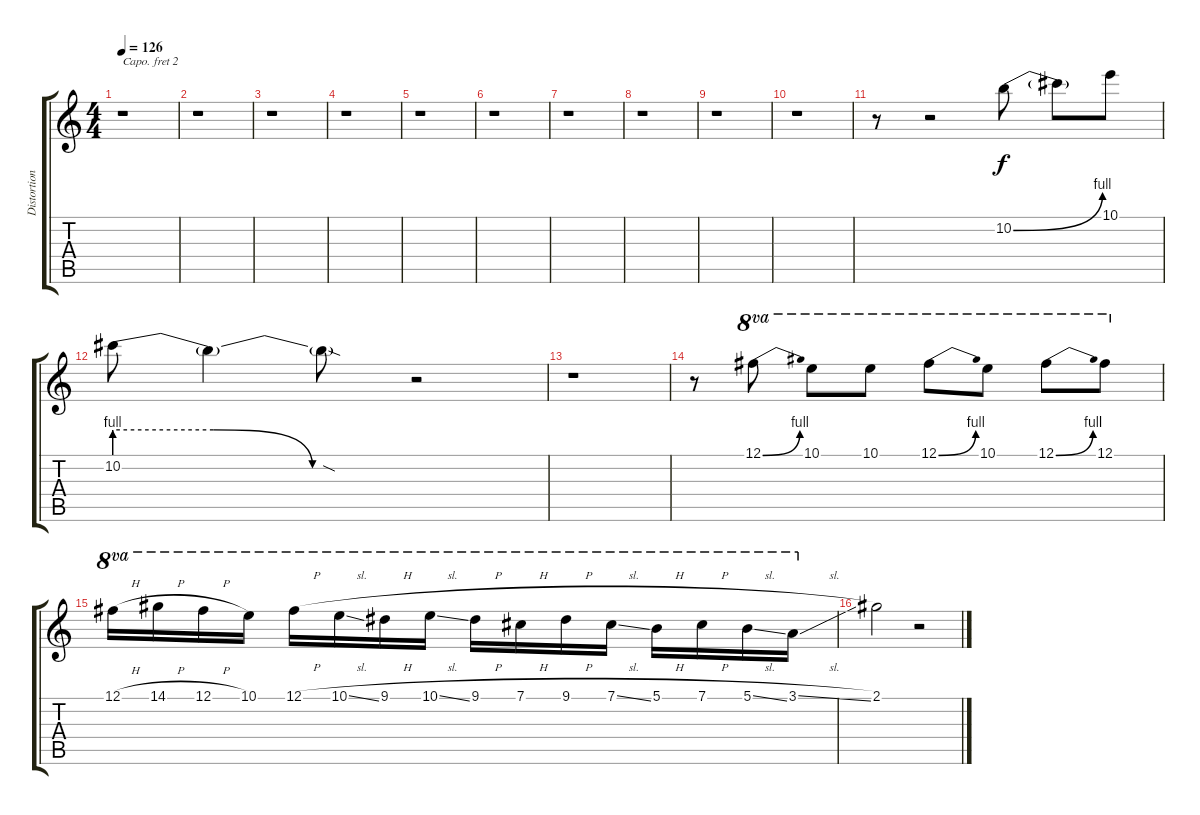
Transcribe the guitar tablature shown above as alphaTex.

\track ("Distortion Guitar Lead 2" "Distortion") {instrument distortionguitar}
\staff {score tabs}
\capo 2
\tuning (E4 B3 G3 D3 A2 E2) {hide}
\ts (4 4)
\tempo 126
\clef g2
\ks c
r.1{dy f} |
r.1 |
r.1 |
r.1 |
r.1 |
r.1 |
r.1 |
r.1 |
r.1 |
r.1 |
r.8 r.2 10.2{be (bend 0 0 60 4)}.8 10.2{t}.8 10.1.8 |
10.2{be (custom 0 4 20 4 40 0 60 0)}.8 10.2{t}.4 10.2{sod t}.8 r.2 |
r.1 |
r.8 12.1{be (bend 0 0 60 4)}.8{ot 8va} 10.1.8{ot 8va} 10.1.8{ot 8va} 12.1{be (bend 0 0 60 4)}.8{ot 8va} 10.1.8{ot 8va} 12.1{be (bend 0 0 60 4)}.8{ot 8va} 12.1.8{ot 8va} |
12.1{h}.16{ot 8va} 14.1{h}.16{ot 8va} 12.1{h}.16{ot 8va} 10.1.16{ot 8va} 12.1{h}.16{ot 8va} 10.1{sl}.16{ot 8va} 9.1{h}.16{ot 8va} 10.1{sl}.16{ot 8va} 9.1{h}.16{ot 8va} 7.1{h}.16{ot 8va} 9.1{h}.16{ot 8va} 7.1{sl}.16{ot 8va} 5.1{h}.16{ot 8va} 7.1{h}.16{ot 8va} 5.1{sl}.16{ot 8va} 3.1{sl}.16{ot 8va} |
2.1.2 r.2
